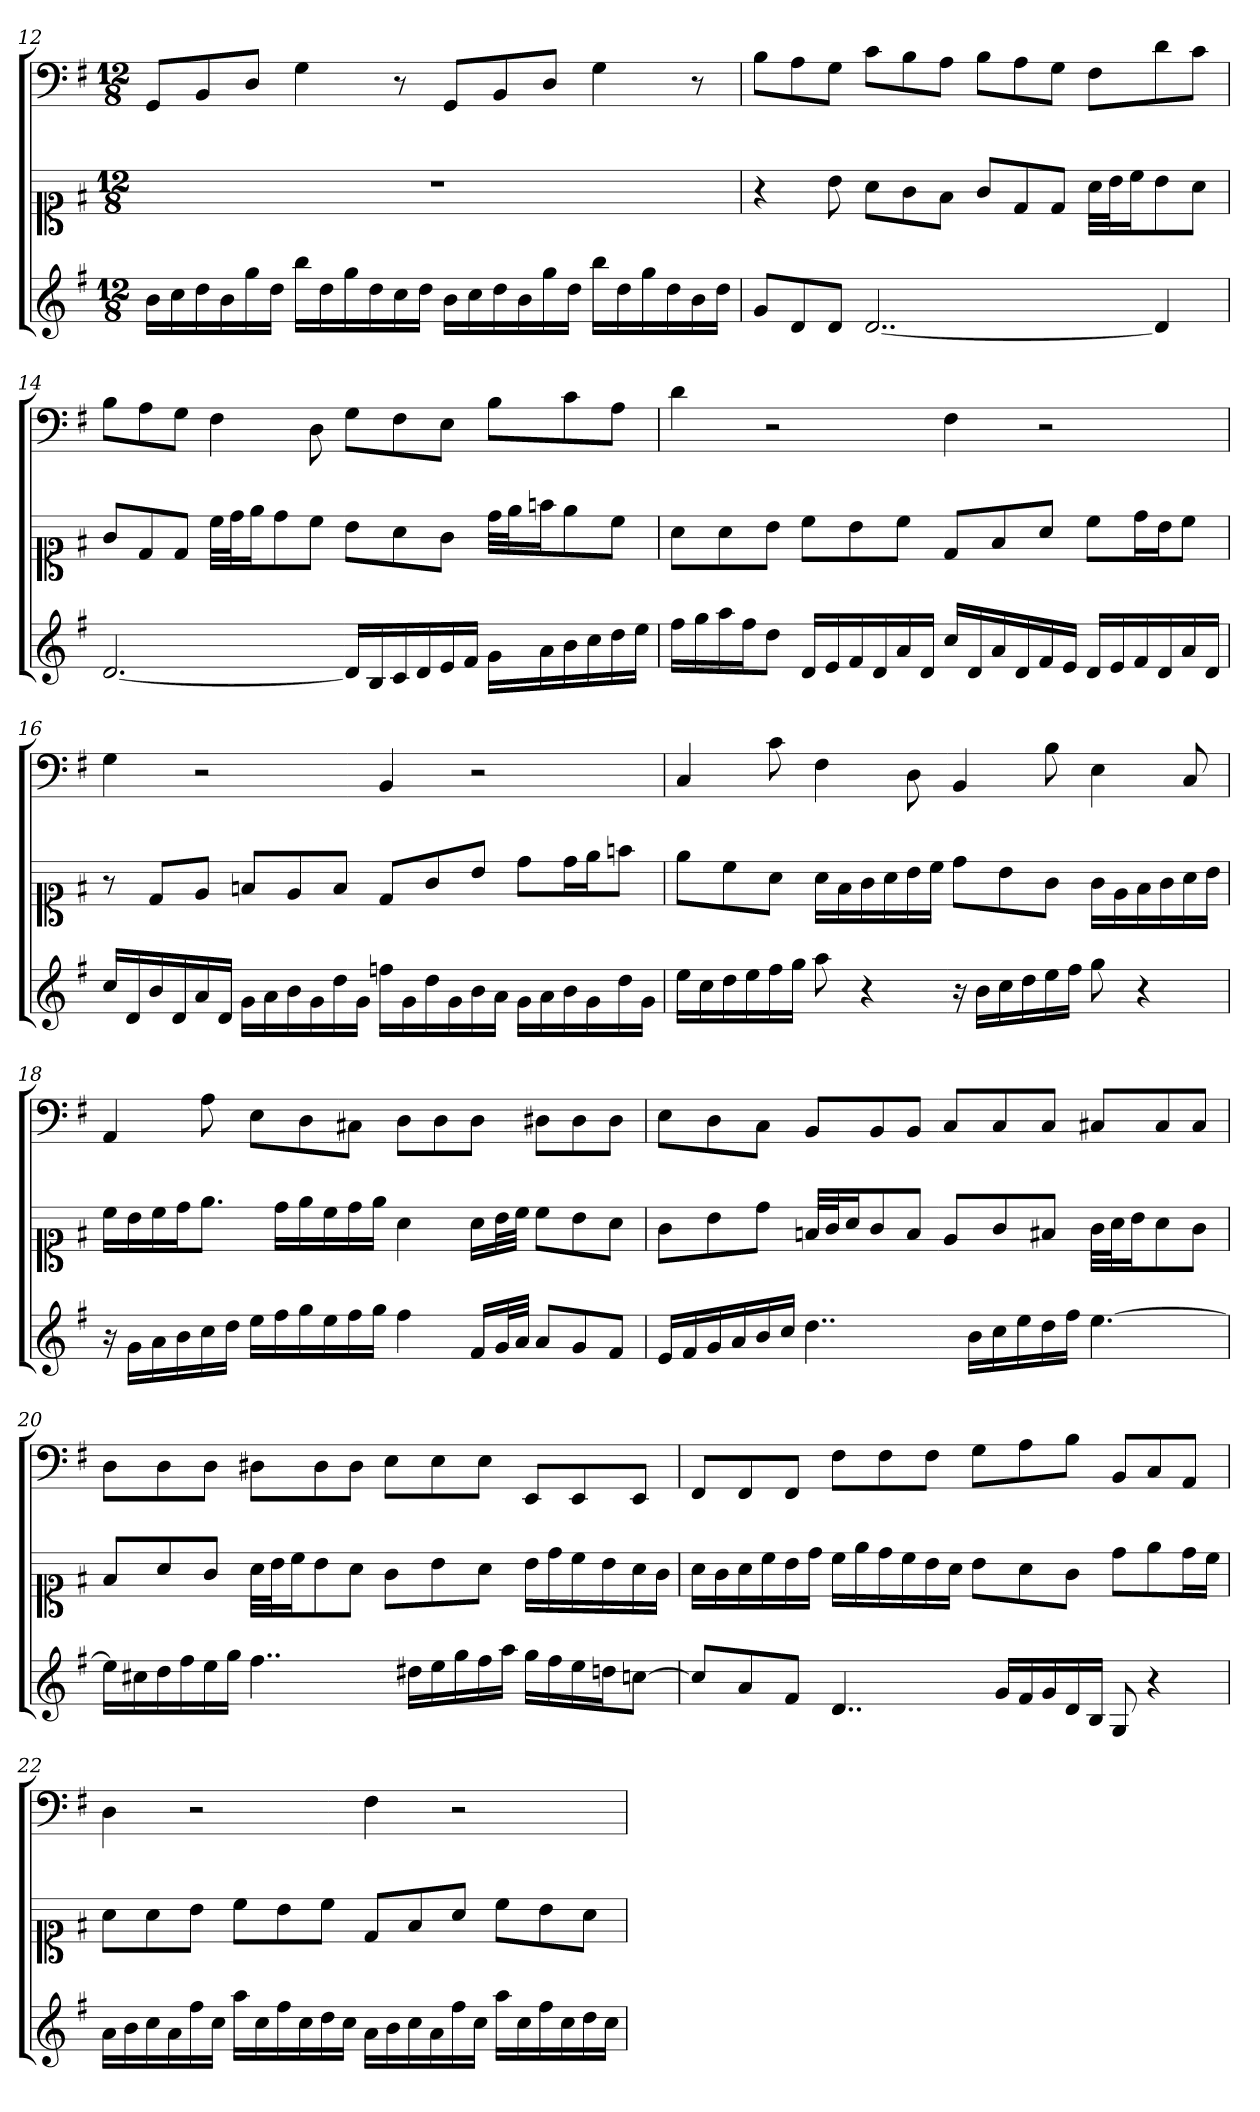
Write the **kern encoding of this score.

**kern	**kern	**kern
*part3	*part2	*part1
*staff3	*staff2	*staff1
*	*clefC1	*clefF4
*k[f#]	*k[f#]	*k[f#]
*G:	*G:	*G:
*M12/8	*M12/8	*M12/8
=12	=12	=12
16bLL	1.r	8GG/L
16cc	.	.
16dd	.	8BB/
16b	.	.
16gg	.	8D/J
16ddJJ	.	.
16bbLL	.	4G
16dd	.	.
16gg	.	.
16dd	.	.
16cc	.	8r
16ddJJ	.	.
16bLL	.	8GG/L
16cc	.	.
16dd	.	8BB/
16b	.	.
16gg	.	8D/J
16ddJJ	.	.
16bbLL	.	4G
16dd	.	.
16gg	.	.
16dd	.	.
16b	.	8r
16ddJJ	.	.
=13	=13	=13
8gL	4r	8B\L
8d	.	8A\
8dJ	8b	8G\J
[2..d	8a\L	8c\L
.	8g\	8B\
.	8f#\J	8A\J
.	8g/L	8B\L
.	8d/	8A\
.	8d/J	8G\J
.	32a\LLL	8F#\L
.	32b\J	.
.	16cc\J	.
4d]	8b\	8d\
.	8a\J	8c\J
=14	=14	=14
[2.d	8g/L	8B\L
.	8d/	8A\
.	8d/J	8G\J
.	32cc\LLL	4F#
.	32dd\J	.
.	16ee\J	.
.	8dd\	.
.	8cc\J	8D
16dLL]	8b\L	8G\L
16B	.	.
16c	8a\	8F#\
16d	.	.
16e	8g\J	8E\J
16f#JJ	.	.
16gLL	32dd\LLL	8B\L
.	32ee\J	.
16a	16ffn\J	.
16b	8ee\	8c\
16cc	.	.
16dd	8cc\J	8A\J
16eeJJ	.	.
=15	=15	=15
16ff#LL	8a\L	4d
16gg	.	.
16aa	8a\	.
16ff#J	.	.
8ddJ	8b\J	2r
16dLL	8cc\L	.
16e	.	.
16f#	8b\	.
16d	.	.
16a	8cc\J	.
16dJJ	.	.
16ccLL	8d/L	4F#
16d	.	.
16a	8f#/	.
16d	.	.
16f#	8a/J	2r
16eJJ	.	.
16dLL	8cc\L	.
16e	.	.
16f#	16dd\L	.
16d	16b\J	.
16a	8cc\J	.
16dJJ	.	.
=16	=16	=16
16ccLL	8r	4G
16d	.	.
16b	8d/L	.
16d	.	.
16a	8e/J	2r
16dJJ	.	.
16gLL	8fn/L	.
16a	.	.
16b	8e/	.
16g	.	.
16dd	8f/J	.
16gJJ	.	.
16ffnLL	8d/L	4BB
16g	.	.
16dd	8g/	.
16g	.	.
16b	8b/J	2r
16aJJ	.	.
16gLL	8dd\L	.
16a	.	.
16b	16dd\L	.
16g	16ee\J	.
16dd	8ffn\J	.
16gJJ	.	.
=17	=17	=17
16eeLL	8ee\L	4C
16cc	.	.
16dd	8cc\	.
16ee	.	.
16ff#	8a\J	8c
16ggJJ	.	.
8aa	16a\LL	4F#
.	16f#\	.
4r	16g\	.
.	16a\	.
.	16b\	8D
.	16cc\JJ	.
16r	8dd\L	4BB
16bLL	.	.
16cc	8b\	.
16dd	.	.
16ee	8g\J	8B
16ff#JJ	.	.
8gg	16g\LL	4E
.	16e\	.
4r	16f#\	.
.	16g\	.
.	16a\	8C
.	16b\JJ	.
=18	=18	=18
16r	16cc\LL	4AA
16gLL	16b\	.
16a	16cc\	.
16b	16dd\J	.
16cc	8.ee\J	8A
16ddJJ	.	.
16eeLL	.	8E\L
16ff#	16dd\LL	.
16gg	16ee\	8D\
16ee	16cc\	.
16ff#	16dd\	8C#X\J
16ggJJ	16ee\JJ	.
4ff#	4a	8D\L
.	.	8D\
16f#LL	16a\LL	8D\J
32gL	32b\L	.
32aJJJ	32cc\JJJ	.
8aL	8cc\L	8D#X\L
8g	8b\	8D#\
8f#J	8a\J	8D#\J
=19	=19	=19
16eLL	8g\L	8E\L
16f#	.	.
16g	8b\	8D\
16a	.	.
16b	8dd\J	8C\J
16ccJJ	.	.
4..dd	32fn/LLL	8BB/L
.	32g/J	.
.	16a/J	.
.	8g/	8BB/
.	8f/J	8BB/J
.	8e/L	8C/L
16bLL	.	.
16cc	8g/	8C/
16ee	.	.
16dd	8f#X/J	8C/J
16ff#JJ	.	.
[4.ee	32g\LLL	8C#X/L
.	32a\J	.
.	16b\J	.
.	8a\	8C#/
.	8g\J	8C#/J
=20	=20	=20
16eeLL]	8f#/L	8D\L
16cc#X	.	.
16dd	8a/	8D\
16ff#	.	.
16ee	8g/J	8D\J
16ggJJ	.	.
4..ff#	32a\LLL	8D#X\L
.	32b\J	.
.	16cc\J	.
.	8b\	8D#\
.	8a\J	8D#\J
.	8g\L	8E\L
16dd#XLL	.	.
16ee	8b\	8E\
16gg	.	.
16ff#	8a\J	8E\J
16aaJJ	.	.
16ggLL	16b\LL	8EE/L
16ff#	16dd\	.
16ee	16cc\	8EE/
16ddnJ	16b\	.
[8ccnJ	16a\	8EE/J
.	16g\JJ	.
=21	=21	=21
8ccL]	16a\LL	8FF#/L
.	16g\	.
8a	16a\	8FF#/
.	16cc\	.
8f#J	16b\	8FF#/J
.	16dd\JJ	.
4..d	16cc\LL	8F#\L
.	16ee\	.
.	16dd\	8F#\
.	16cc\	.
.	16b\	8F#\J
.	16a\JJ	.
.	8b\L	8G\L
16gLL	.	.
16f#	8a\	8A\
16g	.	.
16d	8g\J	8B\J
16BJJ	.	.
8G	8dd\L	8BB/L
4r	8ee\	8C/
.	16dd\L	8AA/J
.	16cc\JJ	.
=22	=22	=22
16aLL	8a\L	4D
16b	.	.
16cc	8a\	.
16a	.	.
16ff#	8b\J	2r
16ccJJ	.	.
16aaLL	8cc\L	.
16cc	.	.
16ff#	8b\	.
16cc	.	.
16dd	8cc\J	.
16ccJJ	.	.
16aLL	8d/L	4F#
16b	.	.
16cc	8f#/	.
16a	.	.
16ff#	8a/J	2r
16ccJJ	.	.
16aaLL	8cc\L	.
16cc	.	.
16ff#	8b\	.
16cc	.	.
16dd	8a\J	.
16ccJJ	.	.
=	=	=
*-	*-	*-
